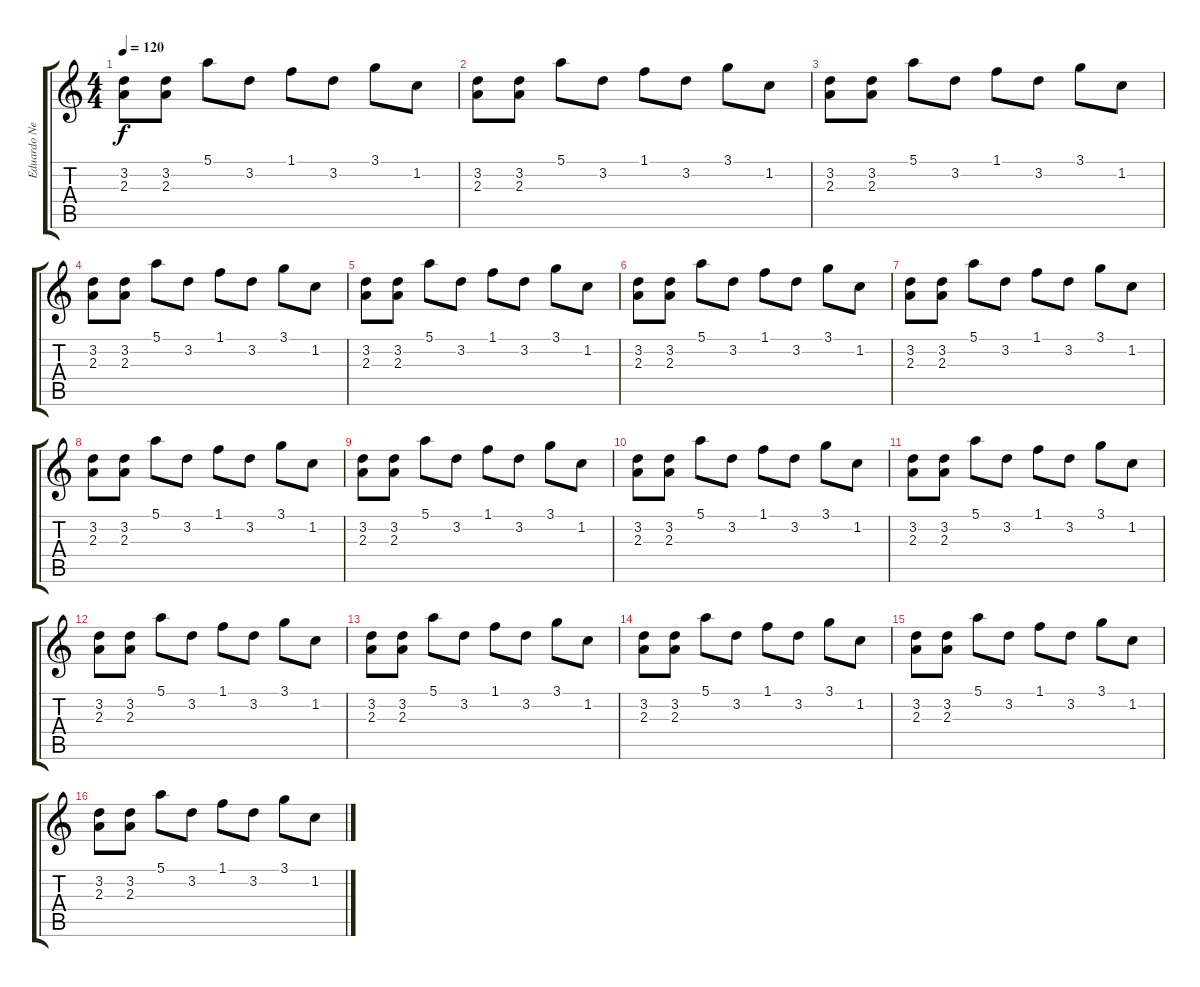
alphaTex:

\track ("Eduardo Neves - Guitar" "Eduardo Ne") {instrument overdrivenguitar}
\staff {score tabs}
\tuning (E4 B3 G3 D3 A2 E2) {hide}
\ts (4 4)
\tempo 120
\clef g2
\ks c
(3.2 2.3).8{dy f} (3.2 2.3).8 5.1.8 3.2.8 1.1.8 3.2.8 3.1.8 1.2.8 |
(3.2 2.3).8 (3.2 2.3).8 5.1.8 3.2.8 1.1.8 3.2.8 3.1.8 1.2.8 |
(3.2 2.3).8 (3.2 2.3).8 5.1.8 3.2.8 1.1.8 3.2.8 3.1.8 1.2.8 |
(3.2 2.3).8 (3.2 2.3).8 5.1.8 3.2.8 1.1.8 3.2.8 3.1.8 1.2.8 |
(3.2 2.3).8 (3.2 2.3).8 5.1.8 3.2.8 1.1.8 3.2.8 3.1.8 1.2.8 |
(3.2 2.3).8 (3.2 2.3).8 5.1.8 3.2.8 1.1.8 3.2.8 3.1.8 1.2.8 |
(3.2 2.3).8 (3.2 2.3).8 5.1.8 3.2.8 1.1.8 3.2.8 3.1.8 1.2.8 |
(3.2 2.3).8 (3.2 2.3).8 5.1.8 3.2.8 1.1.8 3.2.8 3.1.8 1.2.8 |
(3.2 2.3).8 (3.2 2.3).8 5.1.8 3.2.8 1.1.8 3.2.8 3.1.8 1.2.8 |
(3.2 2.3).8 (3.2 2.3).8 5.1.8 3.2.8 1.1.8 3.2.8 3.1.8 1.2.8 |
(3.2 2.3).8 (3.2 2.3).8 5.1.8 3.2.8 1.1.8 3.2.8 3.1.8 1.2.8 |
(3.2 2.3).8 (3.2 2.3).8 5.1.8 3.2.8 1.1.8 3.2.8 3.1.8 1.2.8 |
(3.2 2.3).8 (3.2 2.3).8 5.1.8 3.2.8 1.1.8 3.2.8 3.1.8 1.2.8 |
(3.2 2.3).8 (3.2 2.3).8 5.1.8 3.2.8 1.1.8 3.2.8 3.1.8 1.2.8 |
(3.2 2.3).8 (3.2 2.3).8 5.1.8 3.2.8 1.1.8 3.2.8 3.1.8 1.2.8 |
(3.2 2.3).8 (3.2 2.3).8 5.1.8 3.2.8 1.1.8 3.2.8 3.1.8 1.2.8
